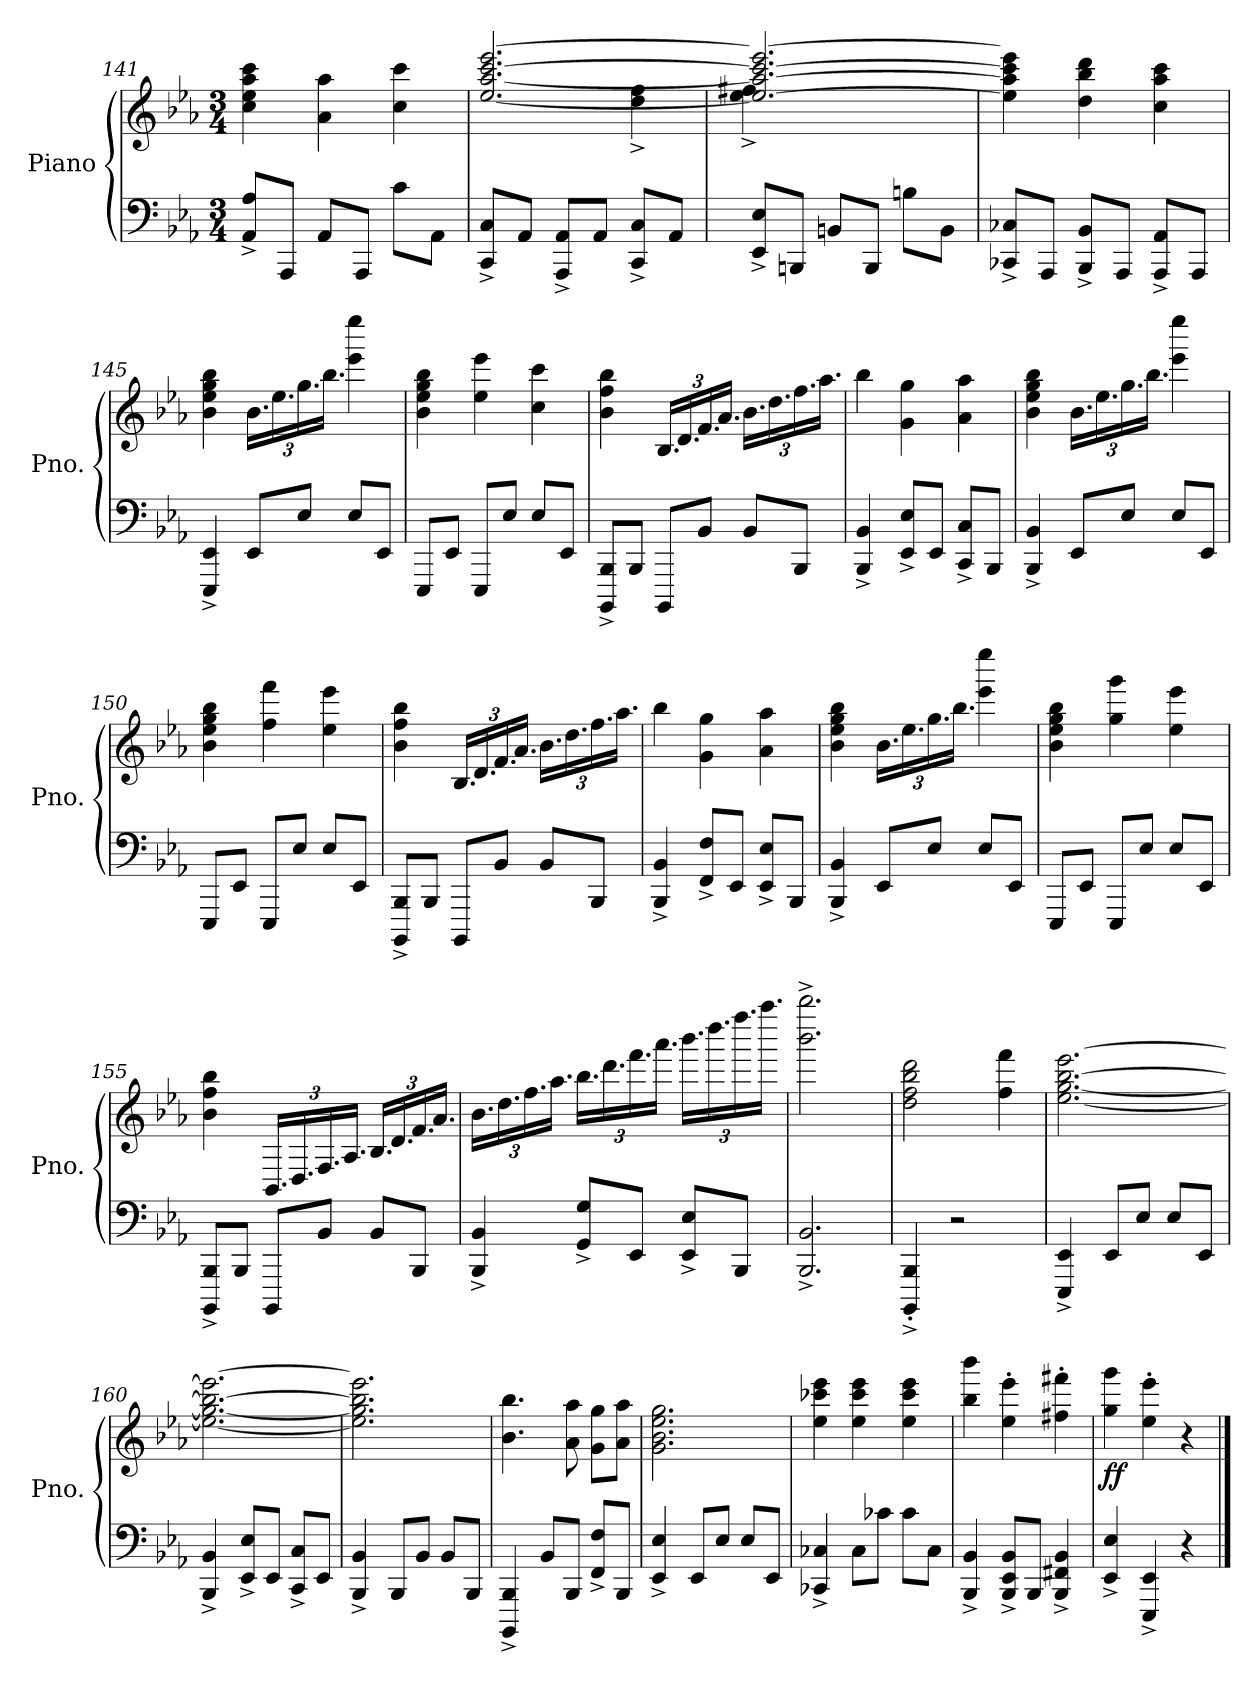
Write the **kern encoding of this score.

**kern	**kern	**dynam
*part1	*part1	*part1
*staff2	*staff1	*staff1/2
*I"Piano	*	*
*I'Pno.	*	*
*clefF4	*clefG2	*
*k[b-e-a-]	*k[b-e-a-]	*
*M3/4	*M3/4	*
=141	=141	=141
8AA-/^ 8A-/^L	4cc\ 4ee-\ 4aa-\ 4ccc\	.
8AAA-/J	.	.
8AA-/L	4a-\ 4aa-\	.
8AAA-/J	.	.
8c\L	4cc\ 4ccc\	.
8AA-\J	.	.
=142	=142	=142
*	*^	*
8CC/^ 8C/^L	[2.ee-/ [2.aa-/ [2.ccc/ [2.eee-/	2ryy	.
8AA-/J	.	.	.
8AAA-/^ 8AA-/^L	.	.	.
8AA-/J	.	.	.
8CC/^ 8C/^L	.	4dd\^ 4ff\^	.
8AA-/J	.	.	.
=143	=143	=143	=143
8EE-/^ 8E-/^L	2.ee-/_ 2.aa-/_ 2.ccc/_ 2.eee-/_	4ee-\^ 4ff#X\^	.
8BBBn/J	.	.	.
8BBn/L	.	2ryy	.
8BBB/J	.	.	.
8Bn\L	.	.	.
8BB\J	.	.	.
*	*v	*v	*
!!LO:PB:g=z
=144	=144	=144
8CC-X/^ 8C-X/^L	4ee-\] 4aa-\] 4ccc\] 4eee-\]	.
8AAA-/J	.	.
8BBB-/^ 8BB-/^L	4dd\ 4bb-\ 4ddd\	.
8AAA-/J	.	.
8AAA-/^ 8AA-/^L	4cc\ 4aa-\ 4ccc\	.
8AAA-/J	.	.
=145	=145	=145
4EEE-/^ 4EE-/^	4b-\ 4ee-\ 4gg\ 4bb-\	.
*	*Xbrackettup	*
8EE-/L	24.b-\LL	.
.	24.ee-\	.
8E-/J	24.gg\	.
.	24.bb-\JJ	.
8E-/L	4eee-\ 4eeee-\	.
8EE-/J	.	.
=146	=146	=146
8EEE-/L	4b-\ 4ee-\ 4gg\ 4bb-\	.
8EE-/J	.	.
8EEE-/L	4ee-\ 4eee-\	.
8E-/J	.	.
8E-/L	4cc\ 4ccc\	.
8EE-/J	.	.
=147	=147	=147
8BBBB-/^ 8BBB-/^L	4b-\ 4ff\ 4bb-\	.
8BBB-/J	.	.
8BBBB-/L	24.B-/LL	.
.	24.d/	.
8BB-/J	24.f/	.
.	24.a-/JJ	.
8BB-/L	24.b-\LL	.
.	24.dd\	.
8BBB-/J	24.ff\	.
.	24.aa-\JJ	.
=148	=148	=148
4BBB-/^ 4BB-/^	4bb-\	.
8EE-/^ 8E-/^L	4g\ 4gg\	.
8EE-/J	.	.
8CC/^ 8C/^L	4a-\ 4aa-\	.
8BBB-/J	.	.
!!LO:LB:g=z
=149	=149	=149
4BBB-/^ 4BB-/^	4b-\ 4ee-\ 4gg\ 4bb-\	.
8EE-/L	24.b-\LL	.
.	24.ee-\	.
8E-/J	24.gg\	.
.	24.bb-\JJ	.
8E-/L	4eee-\ 4eeee-\	.
8EE-/J	.	.
=150	=150	=150
8EEE-/L	4b-\ 4ee-\ 4gg\ 4bb-\	.
8EE-/J	.	.
8EEE-/L	4ff\ 4fff\	.
8E-/J	.	.
8E-/L	4ee-\ 4eee-\	.
8EE-/J	.	.
=151	=151	=151
8BBBB-/^ 8BBB-/^L	4b-\ 4ff\ 4bb-\	.
8BBB-/J	.	.
8BBBB-/L	24.B-/LL	.
.	24.d/	.
8BB-/J	24.f/	.
.	24.a-/JJ	.
8BB-/L	24.b-\LL	.
.	24.dd\	.
8BBB-/J	24.ff\	.
.	24.aa-\JJ	.
=152	=152	=152
4BBB-/^ 4BB-/^	4bb-\	.
8FF/^ 8F/^L	4g\ 4gg\	.
8EE-/J	.	.
8EE-/^ 8E-/^L	4a-\ 4aa-\	.
8BBB-/J	.	.
=153	=153	=153
4BBB-/^ 4BB-/^	4b-\ 4ee-\ 4gg\ 4bb-\	.
8EE-/L	24.b-\LL	.
.	24.ee-\	.
8E-/J	24.gg\	.
.	24.bb-\JJ	.
8E-/L	4eee-\ 4eeee-\	.
8EE-/J	.	.
!!LO:LB:g=z
=154	=154	=154
8EEE-/L	4b-\ 4ee-\ 4gg\ 4bb-\	.
8EE-/J	.	.
8EEE-/L	4gg\ 4ggg\	.
8E-/J	.	.
8E-/L	4ee-\ 4eee-\	.
8EE-/J	.	.
=155	=155	=155
8BBBB-/^ 8BBB-/^L	4b-\ 4ff\ 4bb-\	.
8BBB-/J	.	.
8BBBB-/L	24.BB-/LL	.
.	24.D/	.
8BB-/J	24.F/	.
.	24.A-/JJ	.
8BB-/L	24.B-/LL	.
.	24.d/	.
8BBB-/J	24.f/	.
.	24.a-/JJ	.
=156	=156	=156
4BBB-/^ 4BB-/^	24.b-\LL	.
.	24.dd\	.
.	24.ff\	.
.	24.aa-\JJ	.
8GG/^ 8G/^L	24.bb-\LL	.
.	24.ddd\	.
8EE-/J	24.fff\	.
.	24.aaa-\JJ	.
8EE-/^ 8E-/^L	24.bbb-\LL	.
.	24.dddd\	.
8BBB-/J	24.ffff\	.
.	24.aaaa-\JJ	.
=157	=157	=157
2.BBB-/^ 2.BB-/^	2.bbb-\^ 2.bbbb-\^	.
=158	=158	=158
4BBBB-/'^ 4BBB-/'^	2dd\ 2ff\ 2bb-\ 2ddd\	.
2r	.	.
.	4ff\ 4fff\	.
=159	=159	=159
4EEE-/^ 4EE-/^	[2.ee-\ [2.gg\ [2.bb-\ [2.eee-\	.
8EE-/L	.	.
8E-/J	.	.
8E-/L	.	.
8EE-/J	.	.
!!LO:LB:g=z
=160	=160	=160
4BBB-/^ 4BB-/^	2.ee-\_ 2.gg\_ 2.bb-\_ 2.eee-\_	.
8EE-/^ 8E-/^L	.	.
8EE-/J	.	.
8CC/^ 8C/^L	.	.
8EE-/J	.	.
=161	=161	=161
4BBB-/^ 4BB-/^	2.ee-\] 2.gg\] 2.bb-\] 2.eee-\]	.
8BBB-/L	.	.
8BB-/J	.	.
8BB-/L	.	.
8BBB-/J	.	.
=162	=162	=162
4BBBB-/^ 4BBB-/^	4.b-\ 4.bb-\	.
8BB-/L	.	.
8BBB-/J	8a-\ 8aa-\	.
8FF/^ 8F/^L	8g\ 8gg\L	.
8BBB-/J	8a-\ 8aa-\J	.
=163	=163	=163
4EE-/^ 4E-/^	2.g\ 2.b-\ 2.ee-\ 2.gg\	.
8EE-/L	.	.
8E-/J	.	.
8E-/L	.	.
8EE-/J	.	.
=164	=164	=164
4CC-X/^ 4C-X/^	4ee-\ 4ccc-X\ 4eee-\	.
8C-\L	4ee-\ 4ccc-\ 4eee-\	.
8c-X\J	.	.
8c-\L	4ee-\ 4ccc-\ 4eee-\	.
8C-\J	.	.
=165	=165	=165
4BBB-/^ 4BB-/^	4bb-\ 4bbb-\	.
8BBB-/^ 8EE-/^ 8BB-/^L	4ee-\' 4eee-\'	.
8BBB-/J	.	.
4BBB-/^ 4FF#X/^ 4BB-/^	4ff#X\' 4fff#X\'	.
=166	=166	=166
!	!	!LO:DY:b
4EE-/^ 4E-/^	4gg\ 4ggg\	ff
4EEE-/^ 4EE-/^	4ee-\' 4eee-\'	.
4r	4r	.
==	==	==
*-	*-	*-
